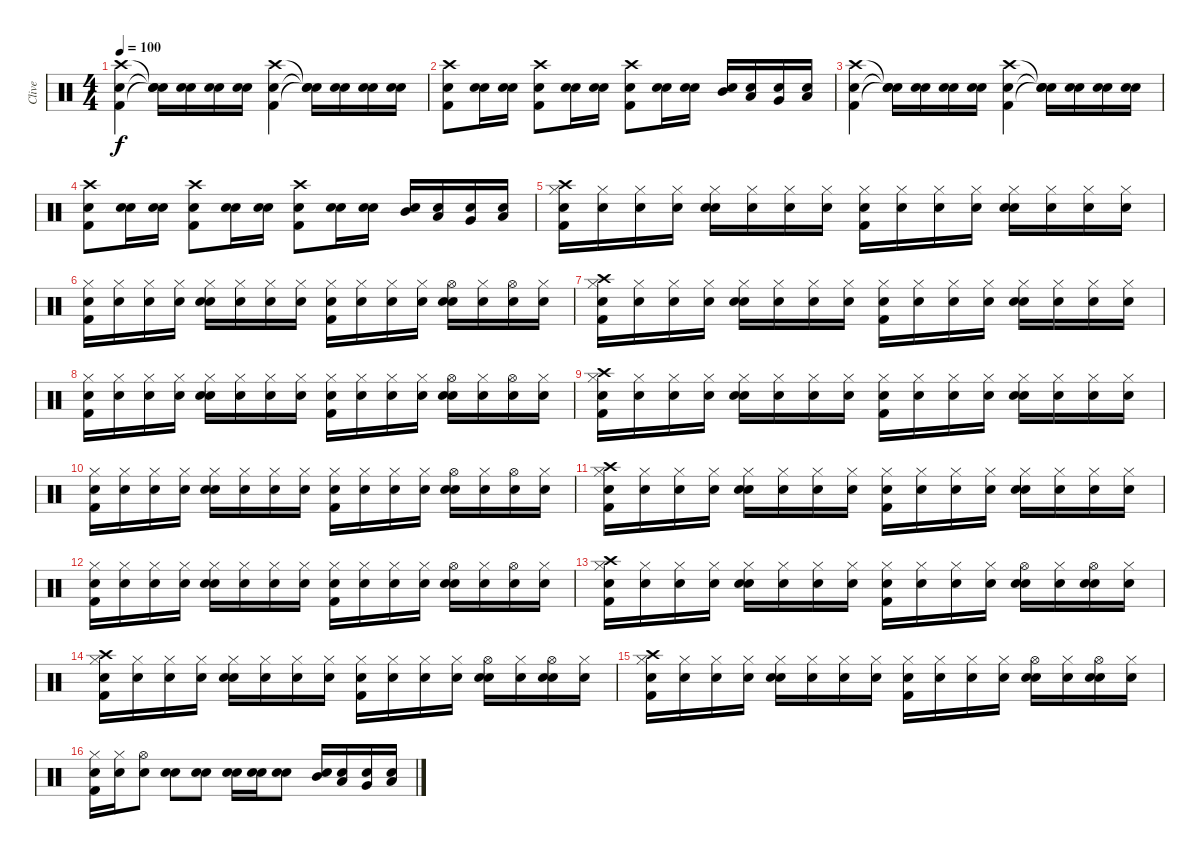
\track ("Clive" "Clive") {instrument percussion}
\staff {score}
\articulation defaults
\ts (4 4)
\tempo 100
\clef neutral
\ks c
("Snare (hit)" "Kick (hit) 2" "Crash high (hit)").4{dy f} ("Snare (hit)"{t} "Snare (hit)"{t} "Snare (hit)"{t}).16 ("Snare (hit)" "Snare (hit) 2").16 ("Snare (hit)" "Snare (hit) 2").16 ("Snare (hit)" "Snare (hit) 2").16 ("Snare (hit)" "Kick (hit) 2" "Crash high (hit)").4 ("Snare (hit)"{t} "Snare (hit)"{t} "Snare (hit)"{t}).16 ("Snare (hit)" "Snare (hit) 2").16 ("Snare (hit)" "Snare (hit) 2").16 ("Snare (hit)" "Snare (hit) 2").16 |
("Snare (hit)" "Kick (hit) 2" "Crash high (hit)").8 ("Snare (hit)" "Snare (hit) 2").16 ("Snare (hit)" "Snare (hit) 2").16 ("Snare (hit)" "Kick (hit) 2" "Crash high (hit)").8 ("Snare (hit)" "Snare (hit) 2").16 ("Snare (hit)" "Snare (hit) 2").16 ("Snare (hit)" "Kick (hit) 2" "Crash high (hit)").8 ("Snare (hit)" "Snare (hit) 2").16 ("Snare (hit)" "Snare (hit) 2").16 ("Snare (hit)" "Mid Tom (hit)").16 ("Snare (hit)" "Low Tom (hit)").16 ("Snare (hit)" "Very Low Tom (hit)").16 ("Snare (hit)" "Low Floor Tom (hit)").16 |
("Snare (hit)" "Kick (hit) 2" "Crash high (hit)").4 ("Snare (hit)"{t} "Snare (hit)"{t} "Snare (hit)"{t}).16 ("Snare (hit)" "Snare (hit) 2").16 ("Snare (hit)" "Snare (hit) 2").16 ("Snare (hit)" "Snare (hit) 2").16 ("Snare (hit)" "Kick (hit) 2" "Crash high (hit)").4 ("Snare (hit)"{t} "Snare (hit)"{t} "Snare (hit)"{t}).16 ("Snare (hit)" "Snare (hit) 2").16 ("Snare (hit)" "Snare (hit) 2").16 ("Snare (hit)" "Snare (hit) 2").16 |
("Snare (hit)" "Kick (hit) 2" "Crash high (hit)").8 ("Snare (hit)" "Snare (hit) 2").16 ("Snare (hit)" "Snare (hit) 2").16 ("Snare (hit)" "Kick (hit) 2" "Crash high (hit)").8 ("Snare (hit)" "Snare (hit) 2").16 ("Snare (hit)" "Snare (hit) 2").16 ("Snare (hit)" "Kick (hit) 2" "Crash high (hit)").8 ("Snare (hit)" "Snare (hit) 2").16 ("Snare (hit)" "Snare (hit) 2").16 ("Snare (hit)" "Mid Tom (hit)").16 ("Snare (hit)" "Low Tom (hit)").16 ("Snare (hit)" "Very Low Tom (hit)").16 ("Snare (hit)" "Low Floor Tom (hit)").16 |
("Snare (hit)" "Kick (hit) 2" "Hi-Hat (closed)" "Crash high (hit)").16 ("Snare (hit)" "Hi-Hat (closed)").16 ("Snare (hit)" "Hi-Hat (closed)").16 ("Snare (hit)" "Hi-Hat (closed)").16 ("Snare (hit)" "Snare (hit) 2" "Hi-Hat (closed)").16 ("Snare (hit)" "Hi-Hat (closed)").16 ("Snare (hit)" "Hi-Hat (closed)").16 ("Snare (hit)" "Hi-Hat (closed)").16 ("Snare (hit)" "Kick (hit) 2" "Hi-Hat (closed)").16 ("Snare (hit)" "Hi-Hat (closed)").16 ("Snare (hit)" "Hi-Hat (closed)").16 ("Snare (hit)" "Hi-Hat (closed)").16 ("Snare (hit)" "Snare (hit) 2" "Hi-Hat (closed)").16 ("Snare (hit)" "Hi-Hat (closed)").16 ("Snare (hit)" "Hi-Hat (closed)").16 ("Snare (hit)" "Hi-Hat (closed)").16 |
("Snare (hit)" "Kick (hit) 2" "Hi-Hat (closed)").16 ("Snare (hit)" "Hi-Hat (closed)").16 ("Snare (hit)" "Hi-Hat (closed)").16 ("Snare (hit)" "Hi-Hat (closed)").16 ("Snare (hit)" "Snare (hit) 2" "Hi-Hat (closed)").16 ("Snare (hit)" "Hi-Hat (closed)").16 ("Snare (hit)" "Hi-Hat (closed)").16 ("Snare (hit)" "Hi-Hat (closed)").16 ("Snare (hit)" "Kick (hit) 2" "Hi-Hat (closed)").16 ("Snare (hit)" "Hi-Hat (closed)").16 ("Snare (hit)" "Hi-Hat (closed)").16 ("Snare (hit)" "Hi-Hat (closed)").16 ("Snare (hit)" "Snare (hit) 2" "Hi-Hat (open)").16 ("Snare (hit)" "Hi-Hat (closed)").16 ("Snare (hit)" "Hi-Hat (open)").16 ("Snare (hit)" "Hi-Hat (closed)").16 |
("Snare (hit)" "Kick (hit) 2" "Hi-Hat (closed)" "Crash high (hit)").16 ("Snare (hit)" "Hi-Hat (closed)").16 ("Snare (hit)" "Hi-Hat (closed)").16 ("Snare (hit)" "Hi-Hat (closed)").16 ("Snare (hit)" "Snare (hit) 2" "Hi-Hat (closed)").16 ("Snare (hit)" "Hi-Hat (closed)").16 ("Snare (hit)" "Hi-Hat (closed)").16 ("Snare (hit)" "Hi-Hat (closed)").16 ("Snare (hit)" "Kick (hit) 2" "Hi-Hat (closed)").16 ("Snare (hit)" "Hi-Hat (closed)").16 ("Snare (hit)" "Hi-Hat (closed)").16 ("Snare (hit)" "Hi-Hat (closed)").16 ("Snare (hit)" "Snare (hit) 2" "Hi-Hat (closed)").16 ("Snare (hit)" "Hi-Hat (closed)").16 ("Snare (hit)" "Hi-Hat (closed)").16 ("Snare (hit)" "Hi-Hat (closed)").16 |
("Snare (hit)" "Kick (hit) 2" "Hi-Hat (closed)").16 ("Snare (hit)" "Hi-Hat (closed)").16 ("Snare (hit)" "Hi-Hat (closed)").16 ("Snare (hit)" "Hi-Hat (closed)").16 ("Snare (hit)" "Snare (hit) 2" "Hi-Hat (closed)").16 ("Snare (hit)" "Hi-Hat (closed)").16 ("Snare (hit)" "Hi-Hat (closed)").16 ("Snare (hit)" "Hi-Hat (closed)").16 ("Snare (hit)" "Kick (hit) 2" "Hi-Hat (closed)").16 ("Snare (hit)" "Hi-Hat (closed)").16 ("Snare (hit)" "Hi-Hat (closed)").16 ("Snare (hit)" "Hi-Hat (closed)").16 ("Snare (hit)" "Snare (hit) 2" "Hi-Hat (open)").16 ("Snare (hit)" "Hi-Hat (closed)").16 ("Snare (hit)" "Hi-Hat (open)").16 ("Snare (hit)" "Hi-Hat (closed)").16 |
("Snare (hit)" "Kick (hit) 2" "Hi-Hat (closed)" "Crash high (hit)").16 ("Snare (hit)" "Hi-Hat (closed)").16 ("Snare (hit)" "Hi-Hat (closed)").16 ("Snare (hit)" "Hi-Hat (closed)").16 ("Snare (hit)" "Snare (hit) 2" "Hi-Hat (closed)").16 ("Snare (hit)" "Hi-Hat (closed)").16 ("Snare (hit)" "Hi-Hat (closed)").16 ("Snare (hit)" "Hi-Hat (closed)").16 ("Snare (hit)" "Kick (hit) 2" "Hi-Hat (closed)").16 ("Snare (hit)" "Hi-Hat (closed)").16 ("Snare (hit)" "Hi-Hat (closed)").16 ("Snare (hit)" "Hi-Hat (closed)").16 ("Snare (hit)" "Snare (hit) 2" "Hi-Hat (closed)").16 ("Snare (hit)" "Hi-Hat (closed)").16 ("Snare (hit)" "Hi-Hat (closed)").16 ("Snare (hit)" "Hi-Hat (closed)").16 |
("Snare (hit)" "Kick (hit) 2" "Hi-Hat (closed)").16 ("Snare (hit)" "Hi-Hat (closed)").16 ("Snare (hit)" "Hi-Hat (closed)").16 ("Snare (hit)" "Hi-Hat (closed)").16 ("Snare (hit)" "Snare (hit) 2" "Hi-Hat (closed)").16 ("Snare (hit)" "Hi-Hat (closed)").16 ("Snare (hit)" "Hi-Hat (closed)").16 ("Snare (hit)" "Hi-Hat (closed)").16 ("Snare (hit)" "Kick (hit) 2" "Hi-Hat (closed)").16 ("Snare (hit)" "Hi-Hat (closed)").16 ("Snare (hit)" "Hi-Hat (closed)").16 ("Snare (hit)" "Hi-Hat (closed)").16 ("Snare (hit)" "Snare (hit) 2" "Hi-Hat (open)").16 ("Snare (hit)" "Hi-Hat (closed)").16 ("Snare (hit)" "Hi-Hat (open)").16 ("Snare (hit)" "Hi-Hat (closed)").16 |
("Snare (hit)" "Kick (hit) 2" "Hi-Hat (closed)" "Crash high (hit)").16 ("Snare (hit)" "Hi-Hat (closed)").16 ("Snare (hit)" "Hi-Hat (closed)").16 ("Snare (hit)" "Hi-Hat (closed)").16 ("Snare (hit)" "Snare (hit) 2" "Hi-Hat (closed)").16 ("Snare (hit)" "Hi-Hat (closed)").16 ("Snare (hit)" "Hi-Hat (closed)").16 ("Snare (hit)" "Hi-Hat (closed)").16 ("Snare (hit)" "Kick (hit) 2" "Hi-Hat (closed)").16 ("Snare (hit)" "Hi-Hat (closed)").16 ("Snare (hit)" "Hi-Hat (closed)").16 ("Snare (hit)" "Hi-Hat (closed)").16 ("Snare (hit)" "Snare (hit) 2" "Hi-Hat (closed)").16 ("Snare (hit)" "Hi-Hat (closed)").16 ("Snare (hit)" "Hi-Hat (closed)").16 ("Snare (hit)" "Hi-Hat (closed)").16 |
("Snare (hit)" "Kick (hit) 2" "Hi-Hat (closed)").16 ("Snare (hit)" "Hi-Hat (closed)").16 ("Snare (hit)" "Hi-Hat (closed)").16 ("Snare (hit)" "Hi-Hat (closed)").16 ("Snare (hit)" "Snare (hit) 2" "Hi-Hat (closed)").16 ("Snare (hit)" "Hi-Hat (closed)").16 ("Snare (hit)" "Hi-Hat (closed)").16 ("Snare (hit)" "Hi-Hat (closed)").16 ("Snare (hit)" "Kick (hit) 2" "Hi-Hat (closed)").16 ("Snare (hit)" "Hi-Hat (closed)").16 ("Snare (hit)" "Hi-Hat (closed)").16 ("Snare (hit)" "Hi-Hat (closed)").16 ("Snare (hit)" "Snare (hit) 2" "Hi-Hat (open)").16 ("Snare (hit)" "Hi-Hat (closed)").16 ("Snare (hit)" "Hi-Hat (open)").16 ("Snare (hit)" "Hi-Hat (closed)").16 |
("Snare (hit)" "Kick (hit) 2" "Hi-Hat (closed)" "Crash high (hit)").16 ("Snare (hit)" "Hi-Hat (closed)").16 ("Snare (hit)" "Hi-Hat (closed)").16 ("Snare (hit)" "Hi-Hat (closed)").16 ("Snare (hit)" "Snare (hit) 2" "Hi-Hat (closed)").16 ("Snare (hit)" "Hi-Hat (closed)").16 ("Snare (hit)" "Hi-Hat (closed)").16 ("Snare (hit)" "Hi-Hat (closed)").16 ("Snare (hit)" "Kick (hit) 2" "Hi-Hat (closed)").16 ("Snare (hit)" "Hi-Hat (closed)").16 ("Snare (hit)" "Hi-Hat (closed)").16 ("Snare (hit)" "Hi-Hat (closed)").16 ("Snare (hit)" "Snare (hit) 2" "Hi-Hat (open)").16 ("Snare (hit)" "Hi-Hat (closed)").16 ("Snare (hit)" "Snare (hit) 2" "Hi-Hat (open)").16 ("Snare (hit)" "Hi-Hat (closed)").16 |
("Snare (hit)" "Kick (hit) 2" "Hi-Hat (closed)" "Crash high (hit)").16 ("Snare (hit)" "Hi-Hat (closed)").16 ("Snare (hit)" "Hi-Hat (closed)").16 ("Snare (hit)" "Hi-Hat (closed)").16 ("Snare (hit)" "Snare (hit) 2" "Hi-Hat (closed)").16 ("Snare (hit)" "Hi-Hat (closed)").16 ("Snare (hit)" "Hi-Hat (closed)").16 ("Snare (hit)" "Hi-Hat (closed)").16 ("Snare (hit)" "Kick (hit) 2" "Hi-Hat (closed)").16 ("Snare (hit)" "Hi-Hat (closed)").16 ("Snare (hit)" "Hi-Hat (closed)").16 ("Snare (hit)" "Hi-Hat (closed)").16 ("Snare (hit)" "Snare (hit) 2" "Hi-Hat (open)").16 ("Snare (hit)" "Hi-Hat (closed)").16 ("Snare (hit)" "Snare (hit) 2" "Hi-Hat (open)").16 ("Snare (hit)" "Hi-Hat (closed)").16 |
("Snare (hit)" "Kick (hit) 2" "Hi-Hat (closed)" "Crash high (hit)").16 ("Snare (hit)" "Hi-Hat (closed)").16 ("Snare (hit)" "Hi-Hat (closed)").16 ("Snare (hit)" "Hi-Hat (closed)").16 ("Snare (hit)" "Snare (hit) 2" "Hi-Hat (closed)").16 ("Snare (hit)" "Hi-Hat (closed)").16 ("Snare (hit)" "Hi-Hat (closed)").16 ("Snare (hit)" "Hi-Hat (closed)").16 ("Snare (hit)" "Kick (hit) 2" "Hi-Hat (closed)").16 ("Snare (hit)" "Hi-Hat (closed)").16 ("Snare (hit)" "Hi-Hat (closed)").16 ("Snare (hit)" "Hi-Hat (closed)").16 ("Snare (hit)" "Snare (hit) 2" "Hi-Hat (open)").16 ("Snare (hit)" "Hi-Hat (closed)").16 ("Snare (hit)" "Snare (hit) 2" "Hi-Hat (open)").16 ("Snare (hit)" "Hi-Hat (closed)").16 |
("Snare (hit)" "Kick (hit) 2" "Hi-Hat (closed)").16 ("Snare (hit)" "Hi-Hat (closed)").16 ("Snare (hit)" "Hi-Hat (open)").8 ("Snare (hit)" "Snare (hit) 2").8 ("Snare (hit)" "Snare (hit) 2").8 ("Snare (hit)" "Snare (hit) 2").16 ("Snare (hit)" "Snare (hit) 2").16 ("Snare (hit)" "Snare (hit) 2").8 ("Snare (hit)" "Mid Tom (hit)").16 ("Snare (hit)" "Low Tom (hit)").16 ("Snare (hit)" "Very Low Tom (hit)").16 ("Snare (hit)" "Low Floor Tom (hit)").16
